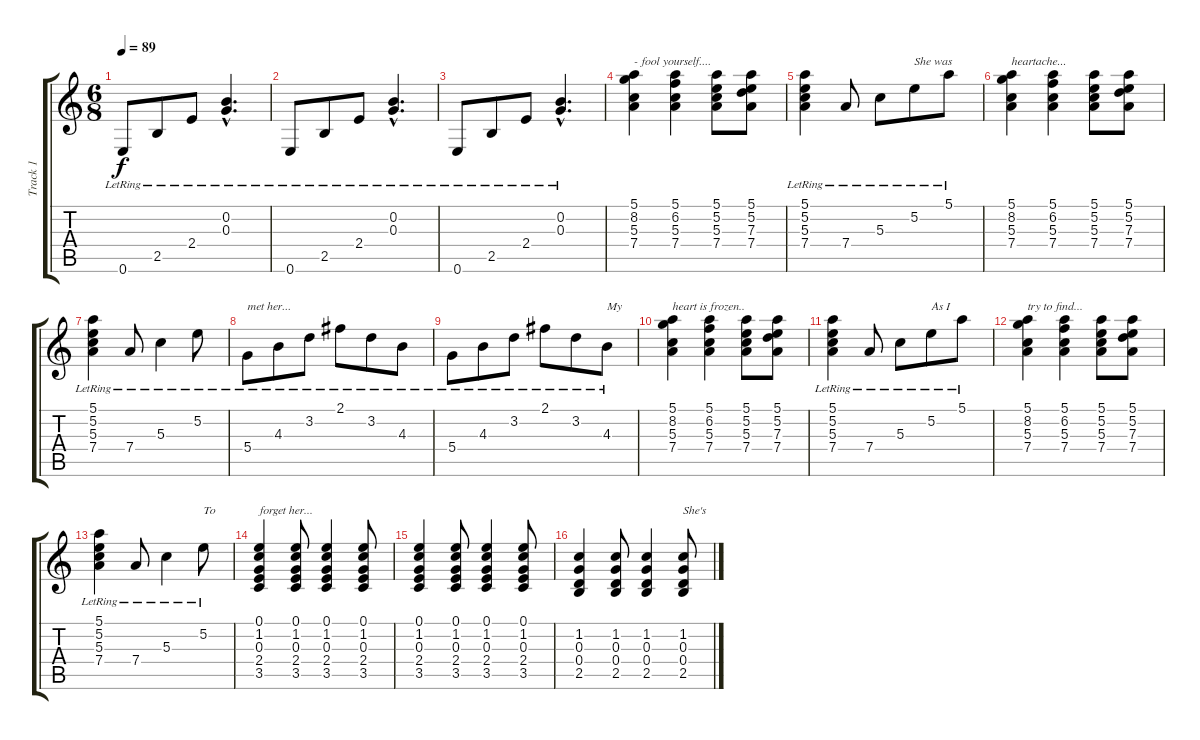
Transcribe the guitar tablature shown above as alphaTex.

\track ("Track 1" "Track 1") {instrument acousticguitarnylon}
\staff {score tabs}
\tuning (E4 B3 G3 D3 A2 E2) {hide}
\ts (6 8)
\tempo 89
\clef g2
\ks c
0.6{lr}.8{dy f} 2.5{lr}.8 2.4{lr}.8 (0.2{hac lr} 0.3{hac lr}).4{d} |
0.6{lr}.8 2.5{lr}.8 2.4{lr}.8 (0.2{hac lr} 0.3{hac lr}).4{d} |
0.6{lr}.8 2.5{lr}.8 2.4{lr}.8 (0.2{hac lr} 0.3{hac lr}).4{d} |
(5.1 8.2 5.3 7.4).4{txt "- fool yourself...."} (5.1 6.2 5.3 7.4).4 (5.1 5.2 5.3 7.4).8 (5.1 5.2 7.3 7.4).8 |
(5.1{lr} 5.2{lr} 5.3{lr} 7.4).4 7.4{lr}.8 5.3{lr}.8 5.2{lr}.8{txt "She was "} 5.1{lr}.8 |
(5.1 8.2 5.3 7.4).4{txt "heartache..."} (5.1 6.2 5.3 7.4).4 (5.1 5.2 5.3 7.4).8 (5.1 5.2 7.3 7.4).8 |
(5.1{lr} 5.2{lr} 5.3{lr} 7.4).4 7.4{lr}.8 5.3{lr}.4 5.2{lr}.8 |
5.4{lr}.8{txt "met her..."} 4.3{lr}.8 3.2{lr}.8 2.1{lr}.8 3.2{lr}.8 4.3{lr}.8 |
5.4{lr}.8 4.3{lr}.8 3.2{lr}.8 2.1{lr}.8 3.2{lr}.8 4.3{lr}.8{txt "My"} |
(5.1 8.2 5.3 7.4).4{txt "heart is frozen.."} (5.1 6.2 5.3 7.4).4 (5.1 5.2 5.3 7.4).8 (5.1 5.2 7.3 7.4).8 |
(5.1{lr} 5.2{lr} 5.3{lr} 7.4).4 7.4{lr}.8 5.3{lr}.8 5.2{lr}.8{txt "As I "} 5.1{lr}.8 |
(5.1 8.2 5.3 7.4).4{txt "try to find..."} (5.1 6.2 5.3 7.4).4 (5.1 5.2 5.3 7.4).8 (5.1 5.2 7.3 7.4).8 |
(5.1{lr} 5.2{lr} 5.3{lr} 7.4).4 7.4{lr}.8 5.3{lr}.4 5.2{lr}.8{txt "To"} |
(0.1 1.2 0.3 2.4 3.5).4{txt "forget her..."} (0.1 1.2 0.3 2.4 3.5).8 (0.1 1.2 0.3 2.4 3.5).4 (0.1 1.2 0.3 2.4 3.5).8 |
(0.1 1.2 0.3 2.4 3.5).4 (0.1 1.2 0.3 2.4 3.5).8 (0.1 1.2 0.3 2.4 3.5).4 (0.1 1.2 0.3 2.4 3.5).8 |
(1.2 0.3 0.4 2.5).4 (1.2 0.3 0.4 2.5).8 (1.2 0.3 0.4 2.5).4 (1.2 0.3 0.4 2.5).8{txt "She's"}
